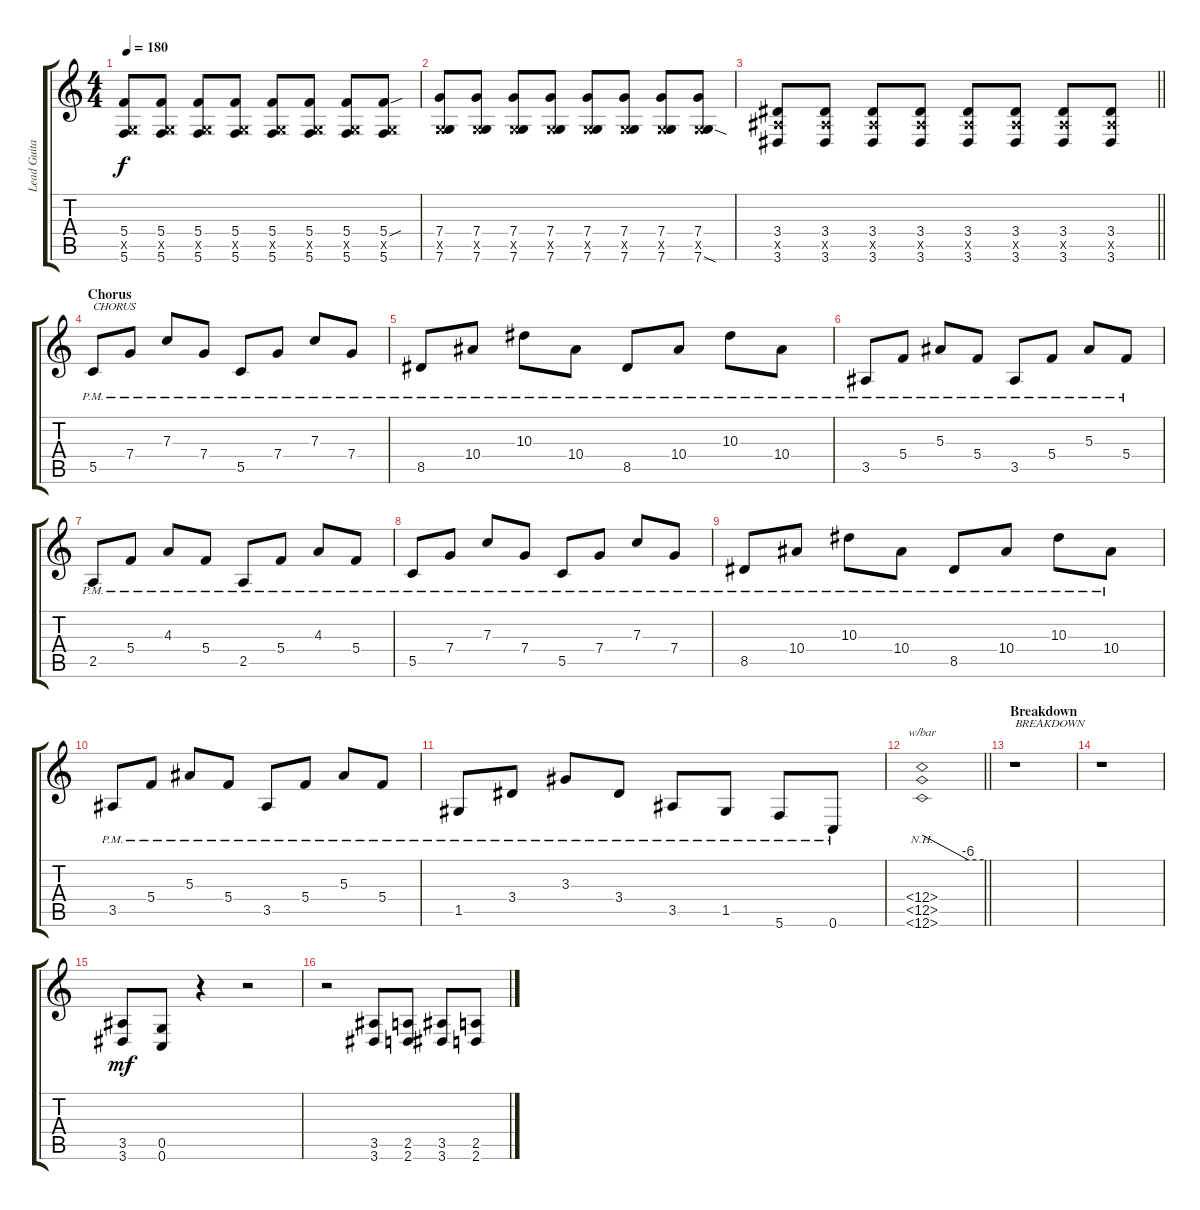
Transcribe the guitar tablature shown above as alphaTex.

\track ("Lead Guitar" "Lead Guita") {instrument distortionguitar}
\staff {score tabs}
\tuning (D4 A3 F3 C3 G2 C2) {hide}
\ts (4 4)
\tempo 180
\clef g2
\ks c
(5.4 0.5{x} 5.6).8{dy f} (5.4 0.5{x} 5.6).8 (5.4 0.5{x} 5.6).8 (5.4 0.5{x} 5.6).8 (5.4 0.5{x} 5.6).8 (5.4 0.5{x} 5.6).8 (5.4 0.5{x} 5.6).8 (5.4{sou} 0.5{x} 5.6).8 |
(7.4 0.5{x} 7.6).8 (7.4 0.5{x} 7.6).8 (7.4 0.5{x} 7.6).8 (7.4 0.5{x} 7.6).8 (7.4 0.5{x} 7.6).8 (7.4 0.5{x} 7.6).8 (7.4 0.5{x} 7.6).8 (7.4 0.5{x} 7.6{sod}).8 |
\barLineRight lightlight
(3.4 3.5{x} 3.6).8 (3.4 3.5{x} 3.6).8 (3.4 3.5{x} 3.6).8 (3.4 3.5{x} 3.6).8 (3.4 3.5{x} 3.6).8 (3.4 3.5{x} 3.6).8 (3.4 3.5{x} 3.6).8 (3.4 3.5{x} 3.6).8 |
\section ("" "Chorus")
5.5{pm}.8{txt "CHORUS"} 7.4{pm}.8 7.3{pm}.8 7.4{pm}.8 5.5{pm}.8 7.4{pm}.8 7.3{pm}.8 7.4{pm}.8 |
8.5{pm}.8 10.4{pm}.8 10.3{pm}.8 10.4{pm}.8 8.5{pm}.8 10.4{pm}.8 10.3{pm}.8 10.4{pm}.8 |
3.5{pm}.8 5.4{pm}.8 5.3{pm}.8 5.4{pm}.8 3.5{pm}.8 5.4{pm}.8 5.3{pm}.8 5.4{pm}.8 |
2.5{pm}.8 5.4{pm}.8 4.3{pm}.8 5.4{pm}.8 2.5{pm}.8 5.4{pm}.8 4.3{pm}.8 5.4{pm}.8 |
5.5{pm}.8 7.4{pm}.8 7.3{pm}.8 7.4{pm}.8 5.5{pm}.8 7.4{pm}.8 7.3{pm}.8 7.4{pm}.8 |
8.5{pm}.8 10.4{pm}.8 10.3{pm}.8 10.4{pm}.8 8.5{pm}.8 10.4{pm}.8 10.3{pm}.8 10.4{pm}.8 |
3.5{pm}.8 5.4{pm}.8 5.3{pm}.8 5.4{pm}.8 3.5{pm}.8 5.4{pm}.8 5.3{pm}.8 5.4{pm}.8 |
1.5{pm}.8 3.4{pm}.8 3.3{pm}.8 3.4{pm}.8 3.5{pm}.8 1.5{pm}.8 5.6{pm}.8 0.6{pm}.8 |
\barLineRight lightlight
(12.4{nh} 12.5{nh} 12.6{nh}).1{tbe (custom default 0 0 45 -24 60 -24)} |
\section ("" "Breakdown")
r.1{txt "BREAKDOWN"} |
r.1 |
(3.5 3.6).8{dy mf} (0.5 0.6).8 r.4 r.2 |
r.2 (3.5 3.6).8 (2.5 2.6).8 (3.5 3.6).8 (2.5 2.6).8
